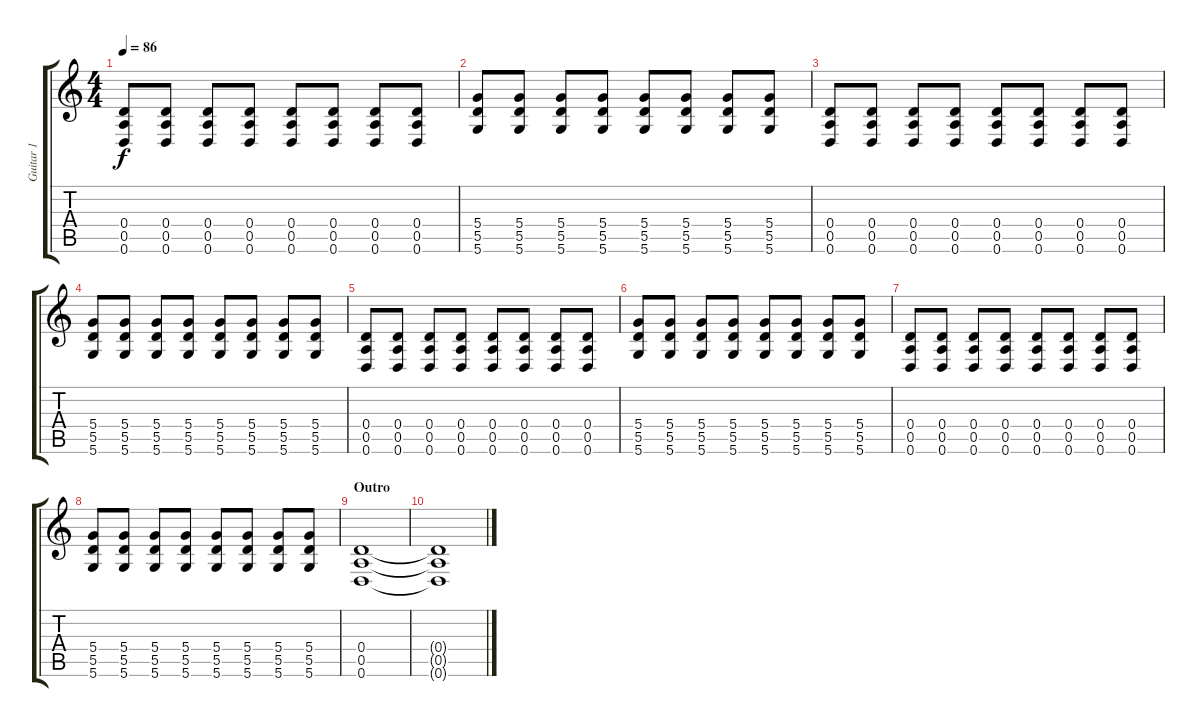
\track ("Guitar 1" "Guitar 1") {instrument electricguitarjazz}
\staff {score tabs}
\tuning (E4 B3 G3 D3 A2 D2) {hide}
\ts (4 4)
\tempo 86
\clef g2
\ks c
(0.4 0.5 0.6).8{dy f} (0.4 0.5 0.6).8 (0.4 0.5 0.6).8 (0.4 0.5 0.6).8 (0.4 0.5 0.6).8 (0.4 0.5 0.6).8 (0.4 0.5 0.6).8 (0.4 0.5 0.6).8 |
(5.4 5.5 5.6).8 (5.4 5.5 5.6).8 (5.4 5.5 5.6).8 (5.4 5.5 5.6).8 (5.4 5.5 5.6).8 (5.4 5.5 5.6).8 (5.4 5.5 5.6).8 (5.4 5.5 5.6).8 |
(0.4 0.5 0.6).8 (0.4 0.5 0.6).8 (0.4 0.5 0.6).8 (0.4 0.5 0.6).8 (0.4 0.5 0.6).8 (0.4 0.5 0.6).8 (0.4 0.5 0.6).8 (0.4 0.5 0.6).8 |
(5.4 5.5 5.6).8 (5.4 5.5 5.6).8 (5.4 5.5 5.6).8 (5.4 5.5 5.6).8 (5.4 5.5 5.6).8 (5.4 5.5 5.6).8 (5.4 5.5 5.6).8 (5.4 5.5 5.6).8 |
(0.4 0.5 0.6).8 (0.4 0.5 0.6).8 (0.4 0.5 0.6).8 (0.4 0.5 0.6).8 (0.4 0.5 0.6).8 (0.4 0.5 0.6).8 (0.4 0.5 0.6).8 (0.4 0.5 0.6).8 |
(5.4 5.5 5.6).8 (5.4 5.5 5.6).8 (5.4 5.5 5.6).8 (5.4 5.5 5.6).8 (5.4 5.5 5.6).8 (5.4 5.5 5.6).8 (5.4 5.5 5.6).8 (5.4 5.5 5.6).8 |
(0.4 0.5 0.6).8 (0.4 0.5 0.6).8 (0.4 0.5 0.6).8 (0.4 0.5 0.6).8 (0.4 0.5 0.6).8 (0.4 0.5 0.6).8 (0.4 0.5 0.6).8 (0.4 0.5 0.6).8 |
(5.4 5.5 5.6).8 (5.4 5.5 5.6).8 (5.4 5.5 5.6).8 (5.4 5.5 5.6).8 (5.4 5.5 5.6).8 (5.4 5.5 5.6).8 (5.4 5.5 5.6).8 (5.4 5.5 5.6).8 |
\section ("" "Outro")
(0.4 0.5 0.6).1 |
(0.4{t} 0.5{t} 0.6{t}).1
